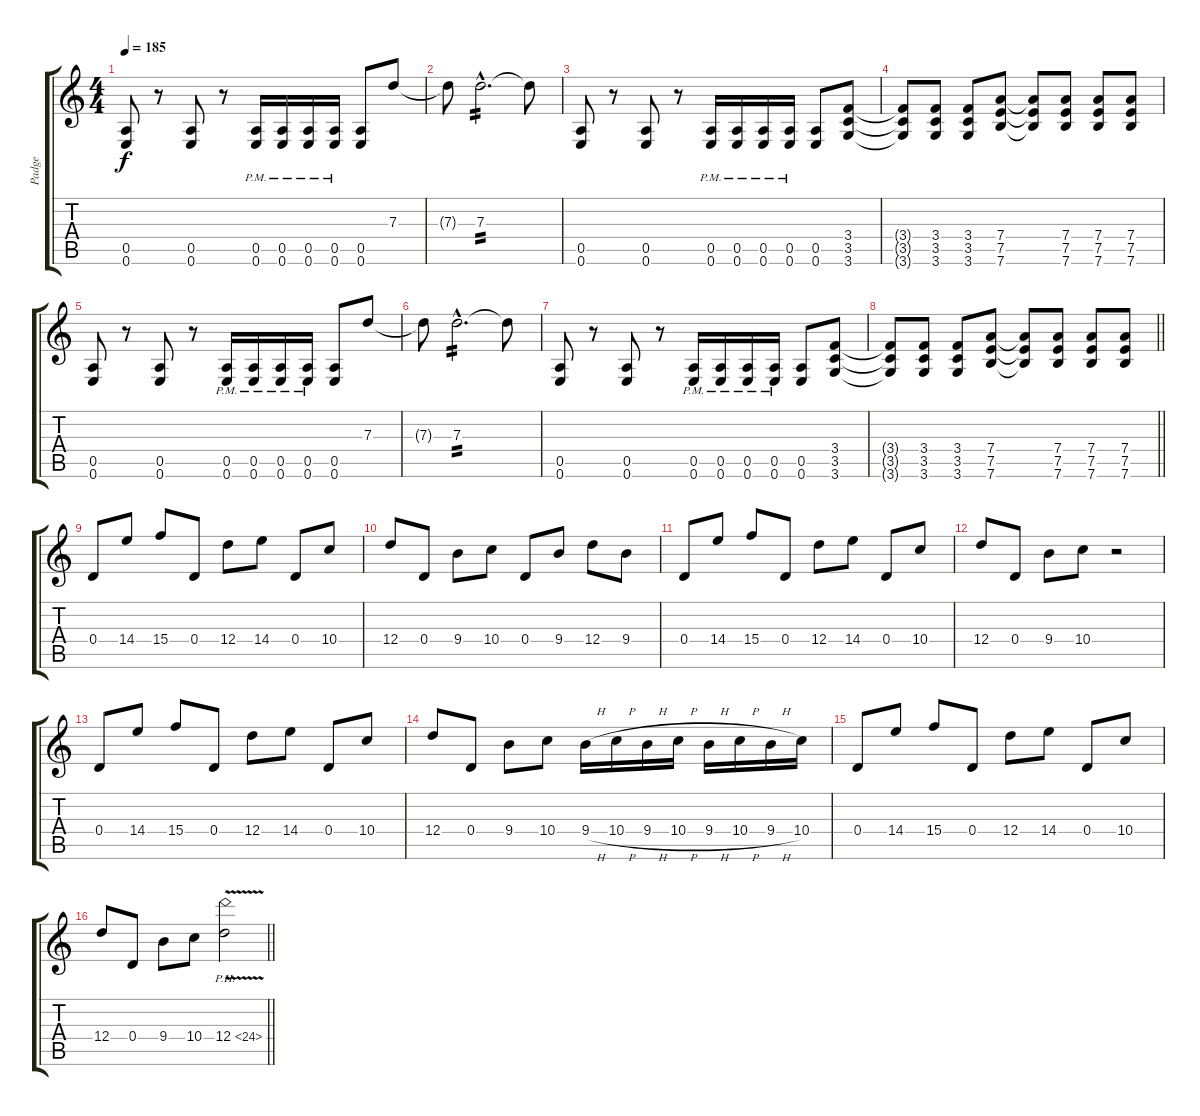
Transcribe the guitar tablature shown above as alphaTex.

\track ("Padge" "Padge") {instrument distortionguitar}
\staff {score tabs}
\tuning (E4 B3 G3 D3 A2 E2) {hide}
\ts (4 4)
\tempo 185
\clef g2
\ks c
(0.5 0.6).8{dy f} r.8 (0.5 0.6).8 r.8 (0.5{pm} 0.6{pm}).16 (0.5{pm} 0.6{pm}).16 (0.5{pm} 0.6{pm}).16 (0.5{pm} 0.6{pm}).16 (0.5 0.6).8 7.3.8 |
7.3{t}.8 7.3{hac}.2{d tp 2} 7.3{t}.8 |
(0.5 0.6).8 r.8 (0.5 0.6).8 r.8 (0.5{pm} 0.6{pm}).16 (0.5{pm} 0.6{pm}).16 (0.5{pm} 0.6{pm}).16 (0.5{pm} 0.6{pm}).16 (0.5 0.6).8 (3.4 3.5 3.6).8 |
(3.4{t} 3.5{t} 3.6{t}).8 (3.4 3.5 3.6).8 (3.4 3.5 3.6).8 (7.4 7.5 7.6).8 (7.4{t} 7.5{t} 7.6{t}).8 (7.4 7.5 7.6).8 (7.4 7.5 7.6).8 (7.4 7.5 7.6).8 |
(0.5 0.6).8 r.8 (0.5 0.6).8 r.8 (0.5{pm} 0.6{pm}).16 (0.5{pm} 0.6{pm}).16 (0.5{pm} 0.6{pm}).16 (0.5{pm} 0.6{pm}).16 (0.5 0.6).8 7.3.8 |
7.3{t}.8 7.3{hac}.2{d tp 2} 7.3{t}.8 |
(0.5 0.6).8 r.8 (0.5 0.6).8 r.8 (0.5{pm} 0.6{pm}).16 (0.5{pm} 0.6{pm}).16 (0.5{pm} 0.6{pm}).16 (0.5{pm} 0.6{pm}).16 (0.5 0.6).8 (3.4 3.5 3.6).8 |
\barLineRight lightlight
(3.4{t} 3.5{t} 3.6{t}).8 (3.4 3.5 3.6).8 (3.4 3.5 3.6).8 (7.4 7.5 7.6).8 (7.4{t} 7.5{t} 7.6{t}).8 (7.4 7.5 7.6).8 (7.4 7.5 7.6).8 (7.4 7.5 7.6).8 |
0.4.8 14.4.8 15.4.8 0.4.8 12.4.8 14.4.8 0.4.8 10.4.8 |
12.4.8 0.4.8 9.4.8 10.4.8 0.4.8 9.4.8 12.4.8 9.4.8 |
0.4.8 14.4.8 15.4.8 0.4.8 12.4.8 14.4.8 0.4.8 10.4.8 |
12.4.8 0.4.8 9.4.8 10.4.8 r.2 |
0.4.8 14.4.8 15.4.8 0.4.8 12.4.8 14.4.8 0.4.8 10.4.8 |
12.4.8 0.4.8 9.4.8 10.4.8 9.4{h}.16 10.4{h}.16 9.4{h}.16 10.4{h}.16 9.4{h}.16 10.4{h}.16 9.4{h}.16 10.4.16 |
0.4.8 14.4.8 15.4.8 0.4.8 12.4.8 14.4.8 0.4.8 10.4.8 |
\barLineRight lightlight
12.4.8 0.4.8 9.4.8 10.4.8 12.4{ph 12 v}.2{instrument guitarharmonics}
